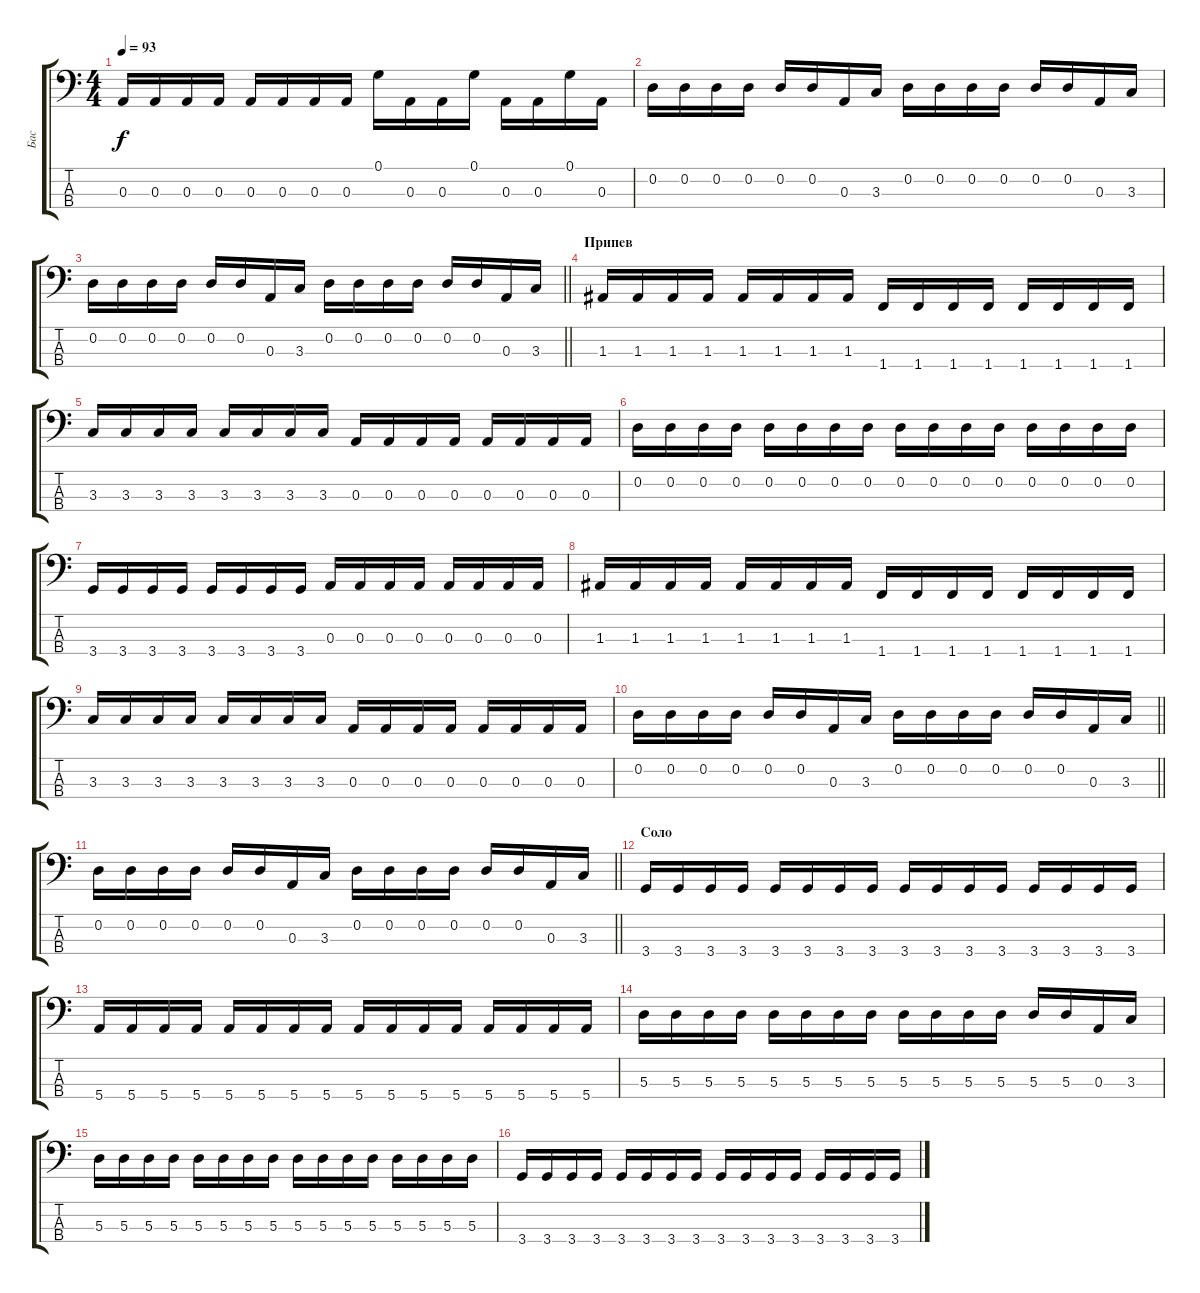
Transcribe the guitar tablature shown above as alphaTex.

\track ("Бас" "Бас") {instrument electricbassfinger}
\staff {score tabs}
\tuning (G2 D2 A1 E1) {hide}
\ts (4 4)
\tempo 93
\clef f4
\ks c
0.3.16{dy f} 0.3.16 0.3.16 0.3.16 0.3.16 0.3.16 0.3.16 0.3.16 0.1.16 0.3.16 0.3.16 0.1.16 0.3.16 0.3.16 0.1.16 0.3.16 |
0.2.16 0.2.16 0.2.16 0.2.16 0.2.16 0.2.16 0.3.16 3.3.16 0.2.16 0.2.16 0.2.16 0.2.16 0.2.16 0.2.16 0.3.16 3.3.16 |
\barLineRight lightlight
0.2.16 0.2.16 0.2.16 0.2.16 0.2.16 0.2.16 0.3.16 3.3.16 0.2.16 0.2.16 0.2.16 0.2.16 0.2.16 0.2.16 0.3.16 3.3.16 |
\section ("" "Припев")
1.3.16 1.3.16 1.3.16 1.3.16 1.3.16 1.3.16 1.3.16 1.3.16 1.4.16 1.4.16 1.4.16 1.4.16 1.4.16 1.4.16 1.4.16 1.4.16 |
3.3.16 3.3.16 3.3.16 3.3.16 3.3.16 3.3.16 3.3.16 3.3.16 0.3.16 0.3.16 0.3.16 0.3.16 0.3.16 0.3.16 0.3.16 0.3.16 |
0.2.16 0.2.16 0.2.16 0.2.16 0.2.16 0.2.16 0.2.16 0.2.16 0.2.16 0.2.16 0.2.16 0.2.16 0.2.16 0.2.16 0.2.16 0.2.16 |
3.4.16 3.4.16 3.4.16 3.4.16 3.4.16 3.4.16 3.4.16 3.4.16 0.3.16 0.3.16 0.3.16 0.3.16 0.3.16 0.3.16 0.3.16 0.3.16 |
1.3.16 1.3.16 1.3.16 1.3.16 1.3.16 1.3.16 1.3.16 1.3.16 1.4.16 1.4.16 1.4.16 1.4.16 1.4.16 1.4.16 1.4.16 1.4.16 |
3.3.16 3.3.16 3.3.16 3.3.16 3.3.16 3.3.16 3.3.16 3.3.16 0.3.16 0.3.16 0.3.16 0.3.16 0.3.16 0.3.16 0.3.16 0.3.16 |
\barLineRight lightlight
0.2.16 0.2.16 0.2.16 0.2.16 0.2.16 0.2.16 0.3.16 3.3.16 0.2.16 0.2.16 0.2.16 0.2.16 0.2.16 0.2.16 0.3.16 3.3.16 |
\barLineRight lightlight
0.2.16 0.2.16 0.2.16 0.2.16 0.2.16 0.2.16 0.3.16 3.3.16 0.2.16 0.2.16 0.2.16 0.2.16 0.2.16 0.2.16 0.3.16 3.3.16 |
\section ("" "Соло")
3.4.16 3.4.16 3.4.16 3.4.16 3.4.16 3.4.16 3.4.16 3.4.16 3.4.16 3.4.16 3.4.16 3.4.16 3.4.16 3.4.16 3.4.16 3.4.16 |
5.4.16 5.4.16 5.4.16 5.4.16 5.4.16 5.4.16 5.4.16 5.4.16 5.4.16 5.4.16 5.4.16 5.4.16 5.4.16 5.4.16 5.4.16 5.4.16 |
5.3.16 5.3.16 5.3.16 5.3.16 5.3.16 5.3.16 5.3.16 5.3.16 5.3.16 5.3.16 5.3.16 5.3.16 5.3.16 5.3.16 0.3.16 3.3.16 |
5.3.16 5.3.16 5.3.16 5.3.16 5.3.16 5.3.16 5.3.16 5.3.16 5.3.16 5.3.16 5.3.16 5.3.16 5.3.16 5.3.16 5.3.16 5.3.16 |
3.4.16 3.4.16 3.4.16 3.4.16 3.4.16 3.4.16 3.4.16 3.4.16 3.4.16 3.4.16 3.4.16 3.4.16 3.4.16 3.4.16 3.4.16 3.4.16
